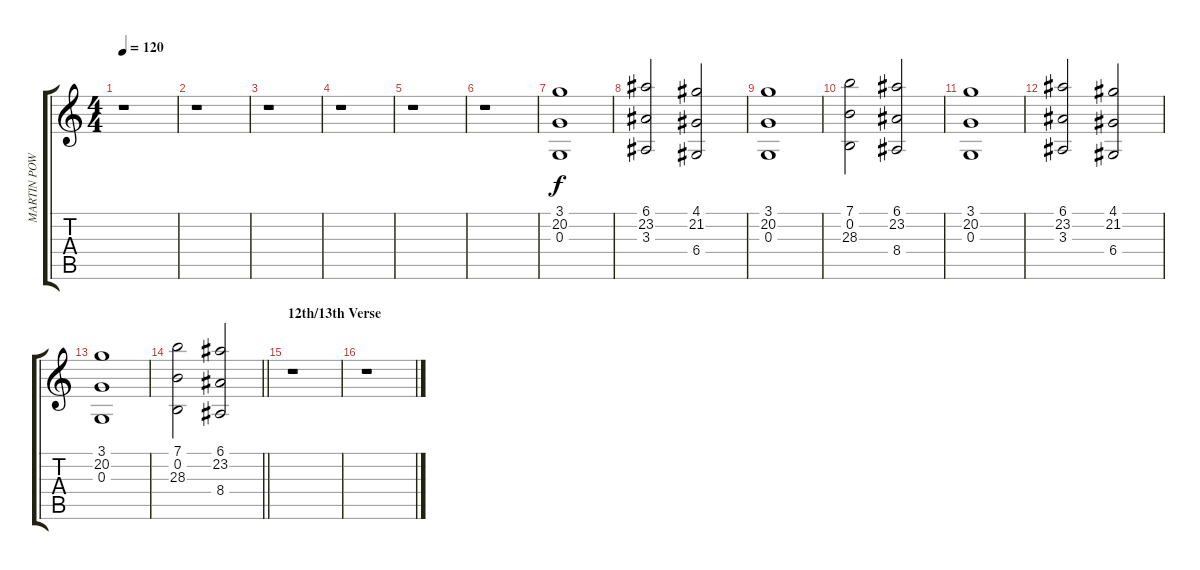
\track ("MARTIN POWELL" "MARTIN POW") {instrument stringensemble2}
\staff {score tabs}
\tuning (E4 B3 G3 D3 A2 E2) {hide}
\ts (4 4)
\tempo 120
\clef g2
\ks c
r.1{dy fff} |
r.1 |
r.1 |
r.1 |
r.1 |
r.1 |
(3.1 20.2 0.3).1{dy f volume 12} |
(6.1 23.2 3.3).2 (4.1 21.2 6.4).2 |
(3.1 20.2 0.3).1 |
(7.1 0.2 28.3).2 (6.1 23.2 8.4).2 |
(3.1 20.2 0.3).1{volume 12} |
(6.1 23.2 3.3).2 (4.1 21.2 6.4).2 |
(3.1 20.2 0.3).1 |
\barLineRight lightlight
(7.1 0.2 28.3).2 (6.1 23.2 8.4).2 |
\section ("" "12th/13th Verse")
r.1 |
r.1
